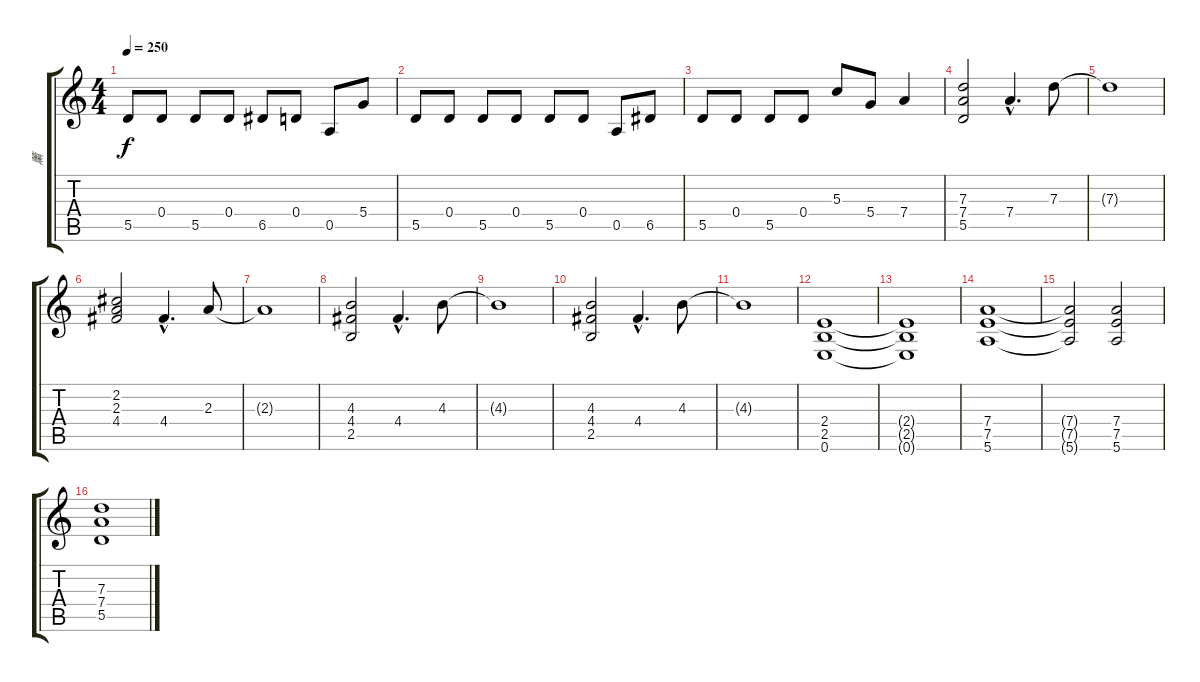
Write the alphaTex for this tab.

\track ("薰" "薰") {instrument overdrivenguitar}
\staff {score tabs}
\tuning (E4 B3 G3 D3 A2 E2) {hide}
\ts (4 4)
\tempo 250
\clef g2
\ks c
5.5.8{dy f} 0.4.8 5.5.8 0.4.8 6.5.8 0.4.8 0.5.8 5.4.8 |
5.5.8 0.4.8 5.5.8 0.4.8 5.5.8 0.4.8 0.5.8 6.5.8 |
5.5.8 0.4.8 5.5.8 0.4.8 5.3.8 5.4.8 7.4.4 |
(7.3 7.4 5.5).2 7.4{hac}.4{d} 7.3.8 |
7.3{t}.1 |
(2.2 2.3 4.4).2 4.4{hac}.4{d} 2.3.8 |
2.3{t}.1 |
(4.3 4.4 2.5).2 4.4{hac}.4{d} 4.3.8 |
4.3{t}.1 |
(4.3 4.4 2.5).2 4.4{hac}.4{d} 4.3.8 |
4.3{t}.1 |
(2.4 2.5 0.6).1 |
(2.4{t} 2.5{t} 0.6{t}).1 |
(7.4 7.5 5.6).1 |
(7.4{t} 7.5{t} 5.6{t}).2 (7.4 7.5 5.6).2 |
(7.3 7.4 5.5).1
